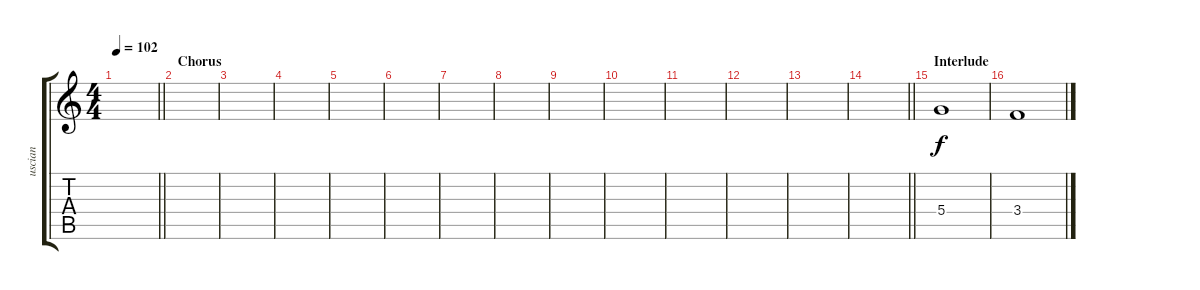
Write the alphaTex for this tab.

\track ("usciante 3" "uscian") {instrument overdrivenguitar}
\staff {score tabs}
\tuning (E4 B3 G3 D3 A2 E2) {hide}
\ts (4 4)
\tempo 102
\clef g2
\barLineRight lightlight
\ks c
|
\section ("" "Chorus")
|
|
|
|
|
|
|
|
|
|
|
|
\barLineRight lightlight
|
\section ("" "Interlude")
5.4.1 |
3.4.1
